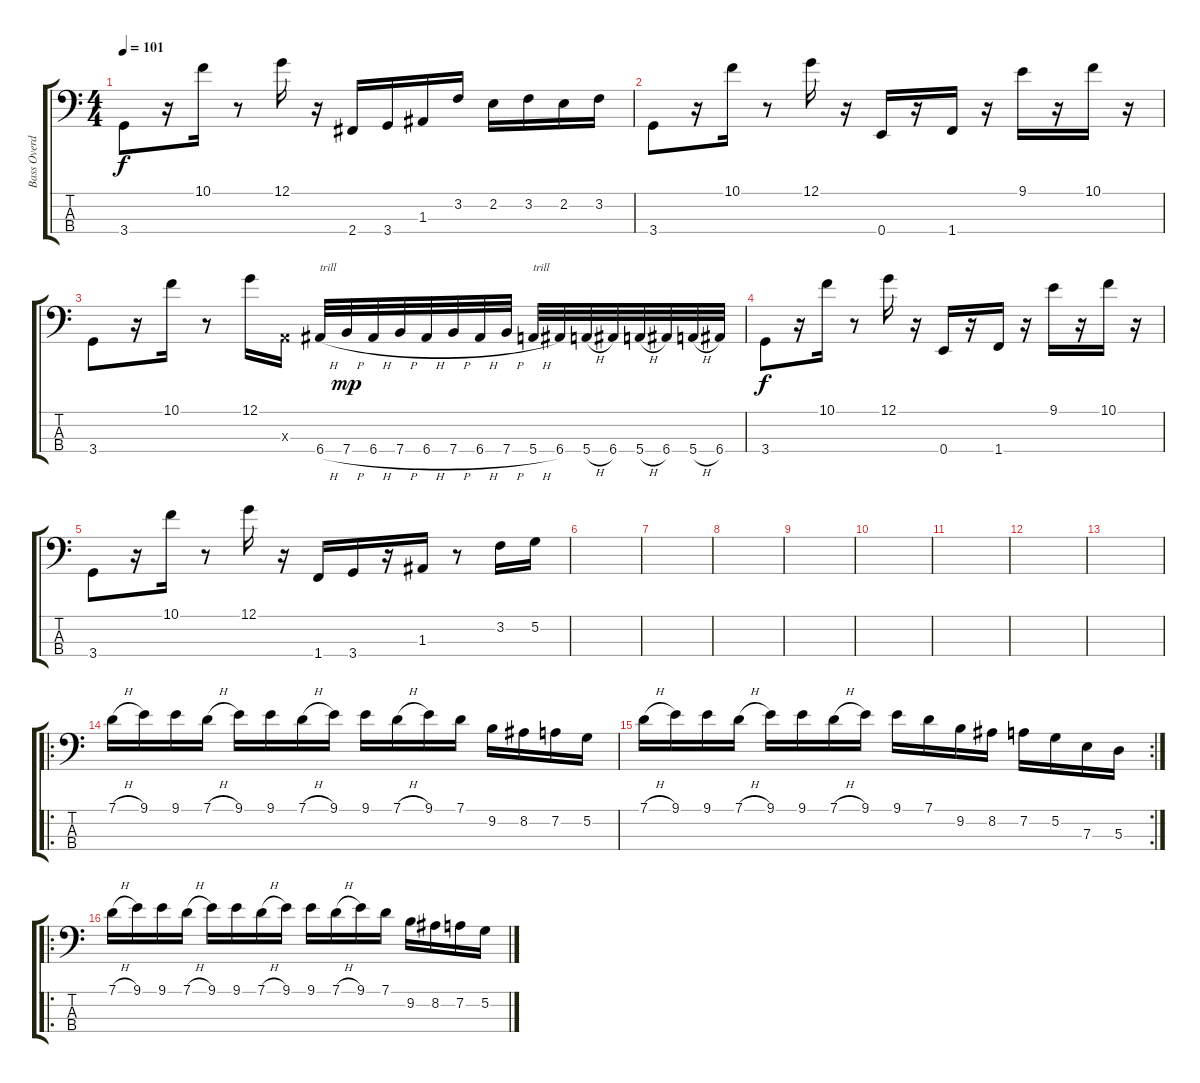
\track ("Bass Overdrive" "Bass Overd") {instrument distortionguitar}
\staff {score tabs}
\tuning (G2 D2 A1 E1) {hide}
\ts (4 4)
\tempo 101
\clef f4
\ks c
3.4.8{dy f} r.16 10.1.16 r.8 12.1.16 r.16 2.4.16 3.4.16 1.3.16 3.2.16 2.2.16 3.2.16 2.2.16 3.2.16 |
3.4.8 r.16 10.1.16 r.8 12.1.16 r.16 0.4.16 r.16 1.4.16 r.16 9.1.16 r.16 10.1.16 r.16 |
3.4.8 r.16 10.1.16 r.8 12.1.16 0.3{x}.16 6.4{h}.32{txt "trill"} 7.4{h}.32{dy mp} 6.4{h}.32 7.4{h}.32 6.4{h}.32 7.4{h}.32 6.4{h}.32 7.4{h}.32 5.4{h}.32{txt "trill"} 6.4.32 5.4{h}.32 6.4.32 5.4{h}.32 6.4.32 5.4{h}.32 6.4.32 |
3.4.8{dy f} r.16 10.1.16 r.8 12.1.16 r.16 0.4.16 r.16 1.4.16 r.16 9.1.16 r.16 10.1.16 r.16 |
3.4.8 r.16 10.1.16 r.8 12.1.16 r.16 1.4.16 3.4.16 r.16 1.3.16 r.8 3.2.16 5.2.16 |
|
|
|
|
|
|
|
|
\ro
7.1{h}.16 9.1.16 9.1.16 7.1{h}.16 9.1.16 9.1.16 7.1{h}.16 9.1.16 9.1.16 7.1{h}.16 9.1.16 7.1.16 9.2.16 8.2.16 7.2.16 5.2.16 |
\rc 2
7.1{h}.16 9.1.16 9.1.16 7.1{h}.16 9.1.16 9.1.16 7.1{h}.16 9.1.16 9.1.16 7.1.16 9.2.16 8.2.16 7.2.16 5.2.16 7.3.16 5.3.16 |
\ro
7.1{h}.16 9.1.16 9.1.16 7.1{h}.16 9.1.16 9.1.16 7.1{h}.16 9.1.16 9.1.16 7.1{h}.16 9.1.16 7.1.16 9.2.16 8.2.16 7.2.16 5.2.16
